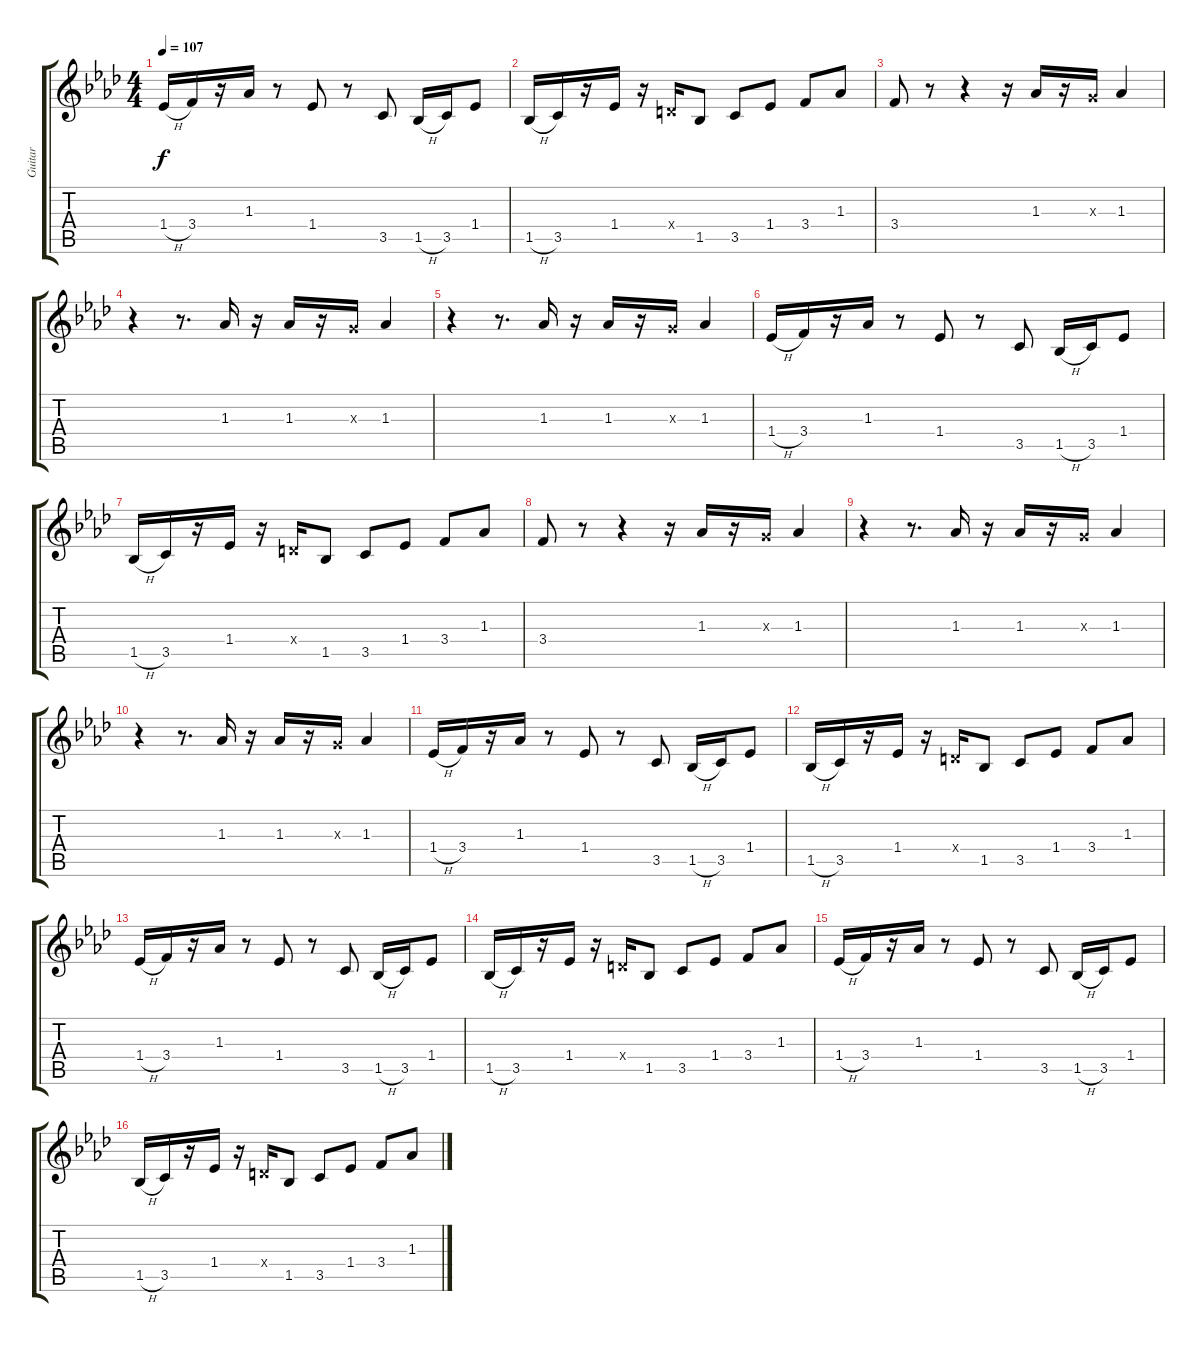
\track ("Guitar" "Guitar") {instrument electricguitarmuted}
\staff {score tabs}
\tuning (E4 B3 G3 D3 A2 E2) {hide}
\ts (4 4)
\tempo 107
\clef g2
\ks ab
1.4{h}.16{dy f} 3.4.16 r.16 1.3.16 r.8 1.4.8 r.8 3.5.8 1.5{h}.16 3.5.16 1.4.8 |
1.5{h}.16 3.5.16 r.16 1.4.16 r.16 0.4{x}.16 1.5.8 3.5.8 1.4.8 3.4.8 1.3.8 |
3.4.8 r.8 r.4 r.16 1.3.16 r.16 0.3{x}.16 1.3.4 |
r.4 r.8{d} 1.3.16 r.16 1.3.16 r.16 0.3{x}.16 1.3.4 |
r.4 r.8{d} 1.3.16 r.16 1.3.16 r.16 0.3{x}.16 1.3.4 |
1.4{h}.16 3.4.16 r.16 1.3.16 r.8 1.4.8 r.8 3.5.8 1.5{h}.16 3.5.16 1.4.8 |
1.5{h}.16 3.5.16 r.16 1.4.16 r.16 0.4{x}.16 1.5.8 3.5.8 1.4.8 3.4.8 1.3.8 |
3.4.8 r.8 r.4 r.16 1.3.16 r.16 0.3{x}.16 1.3.4 |
r.4 r.8{d} 1.3.16 r.16 1.3.16 r.16 0.3{x}.16 1.3.4 |
r.4 r.8{d} 1.3.16 r.16 1.3.16 r.16 0.3{x}.16 1.3.4 |
1.4{h}.16 3.4.16 r.16 1.3.16 r.8 1.4.8 r.8 3.5.8 1.5{h}.16 3.5.16 1.4.8 |
1.5{h}.16 3.5.16 r.16 1.4.16 r.16 0.4{x}.16 1.5.8 3.5.8 1.4.8 3.4.8 1.3.8 |
1.4{h}.16 3.4.16 r.16 1.3.16 r.8 1.4.8 r.8 3.5.8 1.5{h}.16 3.5.16 1.4.8 |
1.5{h}.16 3.5.16 r.16 1.4.16 r.16 0.4{x}.16 1.5.8 3.5.8 1.4.8 3.4.8 1.3.8 |
1.4{h}.16 3.4.16 r.16 1.3.16 r.8 1.4.8 r.8 3.5.8 1.5{h}.16 3.5.16 1.4.8 |
1.5{h}.16 3.5.16 r.16 1.4.16 r.16 0.4{x}.16 1.5.8 3.5.8 1.4.8 3.4.8 1.3.8
